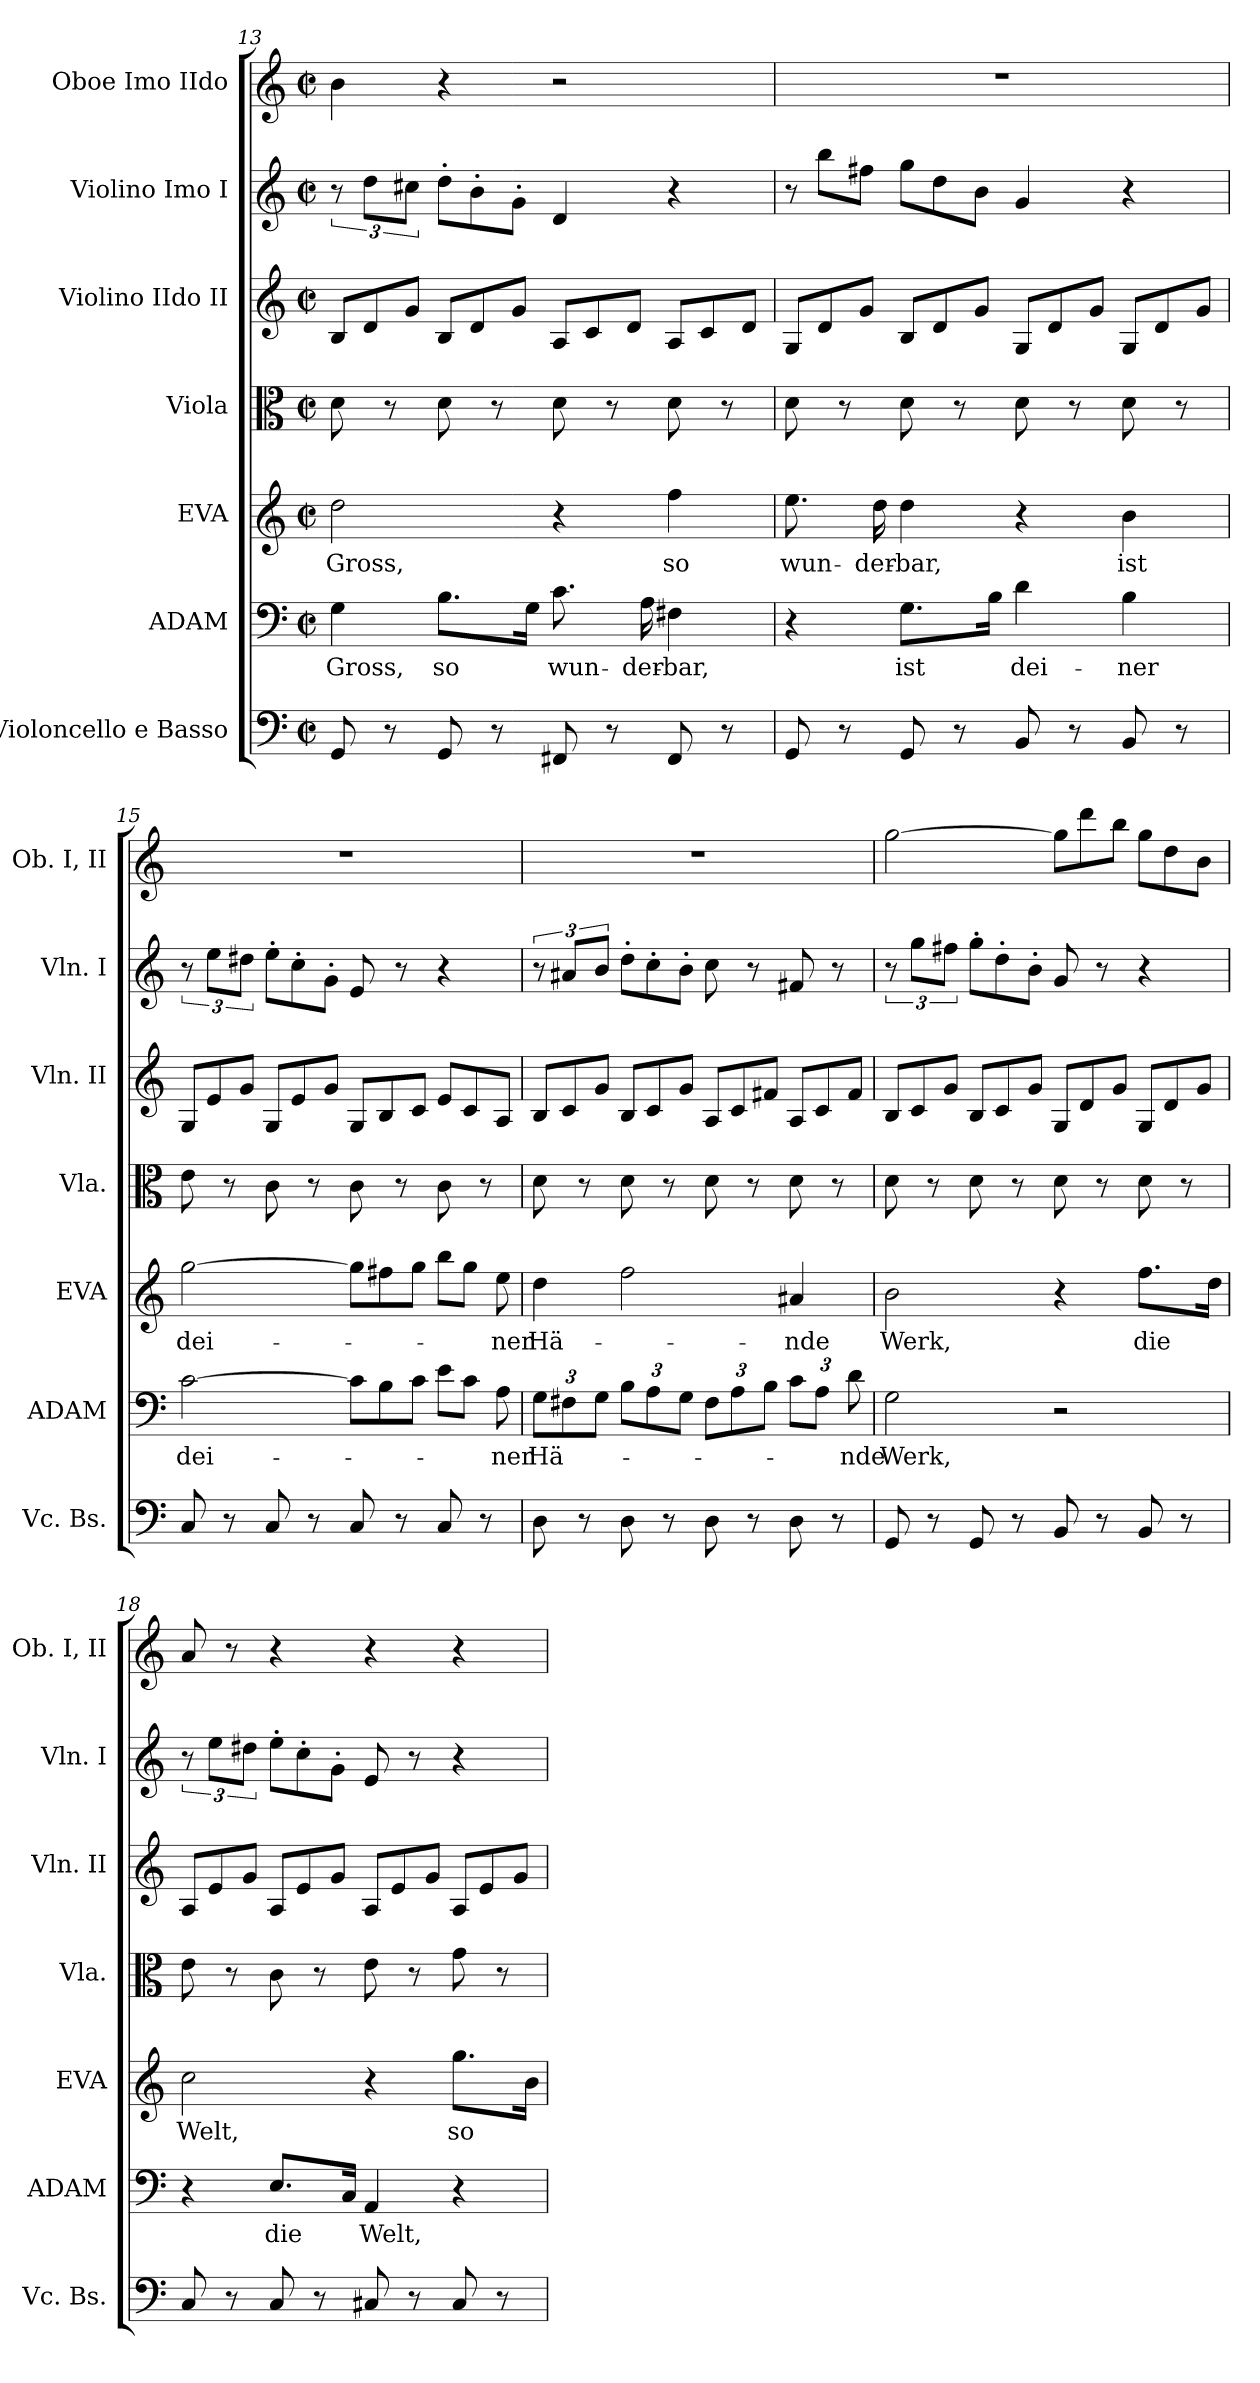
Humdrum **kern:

**kern	**kern	**text	**kern	**text	**kern	**kern	**kern	**kern
*part7	*part6	*part6	*part5	*part5	*part4	*part3	*part2	*part1
*staff7	*staff6	*staff6	*staff5	*staff5	*staff4	*staff3	*staff2	*staff1
*I"Violoncello e Basso	*I"ADAM	*	*I"EVA	*	*I"Viola	*I"Violino IIdo II	*I"Violino Imo I	*I"Oboe Imo          IIdo
*I'Vc. Bs.	*I'ADAM	*	*I'EVA	*	*I'Vla.	*I'Vln. II	*I'Vln. I	*I'Ob. I, II
!!LO:LB:g=z
*clefF4	*clefF4	*	*clefG2	*	*clefC3	*clefG2	*clefG2	*clefG2
*k[]	*k[]	*	*k[]	*	*k[]	*k[]	*k[]	*k[]
*C:	*C:	*	*C:	*	*C:	*C:	*C:	*C:
*M2/2	*M2/2	*	*M2/2	*	*M2/2	*M2/2	*M2/2	*M2/2
*met(c|)	*met(c|)	*	*met(c|)	*	*met(c|)	*met(c|)	*met(c|)	*met(c|)
=13	=13	=13	=13	=13	=13	=13	=13	=13
!	!	!LO:LY:b	!	!LO:LY:b	!	!	!	!
*	*	*	*	*	*	*Xtuplet	*	*
8GG/	4G\	Gross,	2dd\	Gross,	8d\	12B/L	12r	4b\
.	.	.	.	.	.	12d/	12dd\L	.
8r	.	.	.	.	8r	.	.	.
.	.	.	.	.	.	12g/J	12cc#X\J	.
!	!	!LO:LY:b	!	!	!	!	!	!
*	*	*	*	*	*	*	*Xtuplet	*
8GG/	8.B\L	so	.	.	8d\	12B/L	12dd'>\L	4r
.	.	.	.	.	.	12d/	12b'>\	.
8r	.	.	.	.	8r	.	.	.
.	.	.	.	.	.	12g/J	12g'>\J	.
.	16G\Jk	.	.	.	.	.	.	.
!	!	!LO:LY:b	!	!	!	!	!	!
8FF#X/	8.c\	wun-	4r	.	8d\	12A/L	4d/	2r
.	.	.	.	.	.	12c/	.	.
8r	.	.	.	.	8r	.	.	.
.	.	.	.	.	.	12d/J	.	.
!	!	!LO:LY:b	!	!	!	!	!	!
.	16A\	-der-	.	.	.	.	.	.
!	!	!LO:LY:b	!	!LO:LY:b	!	!	!	!
8FF#/	4F#X\	-bar,	4ff\	so	8d\	12A/L	4r	.
.	.	.	.	.	.	12c/	.	.
8r	.	.	.	.	8r	.	.	.
.	.	.	.	.	.	12d/J	.	.
=14	=14	=14	=14	=14	=14	=14	=14	=14
!	!	!	!	!LO:LY:b	!	!	!	!
8GG/	4r	.	8.ee\	wun-	8d\	12G/L	12r	1r
.	.	.	.	.	.	12d/	12bb\L	.
8r	.	.	.	.	8r	.	.	.
.	.	.	.	.	.	12g/J	12ff#X\J	.
!	!	!	!	!LO:LY:b	!	!	!	!
.	.	.	16dd\	-der-	.	.	.	.
!	!	!LO:LY:b	!	!LO:LY:b	!	!	!	!
8GG/	8.G\L	ist	4dd\	-bar,	8d\	12B/L	12gg\L	.
.	.	.	.	.	.	12d/	12dd\	.
8r	.	.	.	.	8r	.	.	.
.	.	.	.	.	.	12g/J	12b\J	.
.	16B\Jk	.	.	.	.	.	.	.
!	!	!LO:LY:b	!	!	!	!	!	!
8BB/	4d\	dei-	4r	.	8d\	12G/L	4g/	.
.	.	.	.	.	.	12d/	.	.
8r	.	.	.	.	8r	.	.	.
.	.	.	.	.	.	12g/J	.	.
!	!	!LO:LY:b	!	!LO:LY:b	!	!	!	!
8BB/	4B\	-ner	4b\	ist	8d\	12G/L	4r	.
.	.	.	.	.	.	12d/	.	.
8r	.	.	.	.	8r	.	.	.
.	.	.	.	.	.	12g/J	.	.
=15	=15	=15	=15	=15	=15	=15	=15	=15
!	!	!LO:LY:b	!	!LO:LY:b	!	!	!	!
*	*	*	*	*	*	*	*tuplet	*
8C/	[2c\	dei-	[2gg\	dei-	8e\	12G/L	12r	1r
.	.	.	.	.	.	12e/	12ee\L	.
8r	.	.	.	.	8r	.	.	.
.	.	.	.	.	.	12g/J	12dd#X\J	.
*	*	*	*	*	*	*	*Xtuplet	*
8C/	.	.	.	.	8c\	12G/L	12ee'>\L	.
.	.	.	.	.	.	12e/	12cc'>\	.
8r	.	.	.	.	8r	.	.	.
.	.	.	.	.	.	12g/J	12g'>\J	.
*	*Xtuplet	*	*Xtuplet	*	*	*	*	*
8C/	12c\L]	.	12gg\L]	.	8c\	12G/L	8e/	.
.	12B\	.	12ff#X\	.	.	12B/	.	.
8r	.	.	.	.	8r	.	8r	.
.	12c\J	.	12gg\J	.	.	12c/J	.	.
8C/	12e\L	.	12bb\L	.	8c\	12e/L	4r	.
.	12c\J	.	12gg\J	.	.	12c/	.	.
8r	.	.	.	.	8r	.	.	.
!	!	!LO:LY:b	!	!LO:LY:b	!	!	!	!
.	12A\	-ner	12ee\	-ner	.	12A/J	.	.
=16	=16	=16	=16	=16	=16	=16	=16	=16
*	*tuplet	*	*	*	*	*	*	*
*	*Xbrackettup	*	*	*	*	*	*	*
!	!	!LO:LY:b	!	!LO:LY:b	!	!	!	!
*	*	*	*	*	*	*	*tuplet	*
8D\	12G\L	Hä-	4dd\	Hä-	8d\	12B/L	12r	1r
.	12F#X\	.	.	.	.	12c/	12a#X/L	.
8r	.	.	.	.	8r	.	.	.
.	12G\J	.	.	.	.	12g/J	12b/J	.
*	*	*	*	*	*	*	*Xtuplet	*
8D\	12B\L	.	2ff\	.	8d\	12B/L	12dd'>\L	.
.	12A\	.	.	.	.	12c/	12cc'>\	.
8r	.	.	.	.	8r	.	.	.
.	12G\J	.	.	.	.	12g/J	12b'>\J	.
8D\	12F#i\L	.	.	.	8d\	12A/L	8cc\	.
.	12A\	.	.	.	.	12c/	.	.
8r	.	.	.	.	8r	.	8r	.
.	12B\J	.	.	.	.	12f#X/J	.	.
!	!	!	!	!LO:LY:b	!	!	!	!
8D\	12c\L	.	4a#X/	-nde	8d\	12A/L	8f#X/	.
.	12A\J	.	.	.	.	12c/	.	.
8r	.	.	.	.	8r	.	8r	.
!	!	!LO:LY:b	!	!	!	!	!	!
.	12d\	-nde	.	.	.	12f#/J	.	.
!!LO:PB:g=z
=17	=17	=17	=17	=17	=17	=17	=17	=17
!	!	!LO:LY:b	!	!LO:LY:b	!	!	!	!
*	*	*	*	*	*	*	*tuplet	*
8GG/	2G\	Werk,	2b\	Werk,	8d\	12B/L	12r	[2gg\
.	.	.	.	.	.	12c/	12gg\L	.
8r	.	.	.	.	8r	.	.	.
.	.	.	.	.	.	12g/J	12ff#X\J	.
*	*	*	*	*	*	*	*Xtuplet	*
8GG/	.	.	.	.	8d\	12B/L	12gg'>\L	.
.	.	.	.	.	.	12c/	12dd'>\	.
8r	.	.	.	.	8r	.	.	.
.	.	.	.	.	.	12g/J	12b'>\J	.
*	*	*	*	*	*	*	*	*Xtuplet
8BB/	2r	.	4r	.	8d\	12G/L	8g/	12gg\L]
.	.	.	.	.	.	12d/	.	12ddd\
8r	.	.	.	.	8r	.	8r	.
.	.	.	.	.	.	12g/J	.	12bb\J
!	!	!	!	!LO:LY:b	!	!	!	!
8BB/	.	.	8.ff\L	die	8d\	12G/L	4r	12gg\L
.	.	.	.	.	.	12d/	.	12dd\
8r	.	.	.	.	8r	.	.	.
.	.	.	.	.	.	12g/J	.	12b\J
.	.	.	16dd\Jk	.	.	.	.	.
=18	=18	=18	=18	=18	=18	=18	=18	=18
!	!	!	!	!LO:LY:b	!	!	!	!
*	*	*	*	*	*	*	*tuplet	*
8C/	4r	.	2cc\	Welt,	8e\	12A/L	12r	8a/
.	.	.	.	.	.	12e/	12ee\L	.
8r	.	.	.	.	8r	.	.	8r
.	.	.	.	.	.	12g/J	12dd#X\J	.
!	!	!LO:LY:b	!	!	!	!	!	!
*	*	*	*	*	*	*	*Xtuplet	*
8C/	8.E/L	die	.	.	8c\	12A/L	12ee'>\L	4r
.	.	.	.	.	.	12e/	12cc'>\	.
8r	.	.	.	.	8r	.	.	.
.	.	.	.	.	.	12g/J	12g'>\J	.
.	16C/Jk	.	.	.	.	.	.	.
!	!	!LO:LY:b	!	!	!	!	!	!
8C#X/	4AA/	Welt,	4r	.	8e\	12A/L	8e/	4r
.	.	.	.	.	.	12e/	.	.
8r	.	.	.	.	8r	.	8r	.
.	.	.	.	.	.	12g/J	.	.
!	!	!	!	!LO:LY:b	!	!	!	!
8C#/	4r	.	8.gg\L	so	8g\	12A/L	4r	4r
.	.	.	.	.	.	12e/	.	.
8r	.	.	.	.	8r	.	.	.
.	.	.	.	.	.	12g/J	.	.
.	.	.	16b\Jk	.	.	.	.	.
=	=	=	=	=	=	=	=	=
*-	*-	*-	*-	*-	*-	*-	*-	*-
